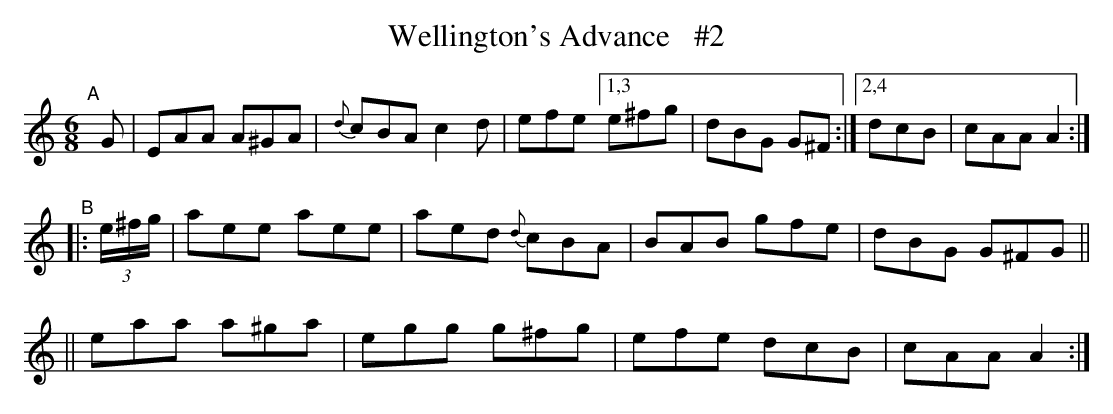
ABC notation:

X:1
T: Wellington's Advance   #2
M: 6/8
L: 1/8
K: Am
"^A"[|] G \
| EAA A^GA | {d}cBA c2d | efe [1,3e^fg | dBG G^F :|[2,4 dcB | cAA A2 :|
"^B"|: (3e/^f/g/ \
|  aee aee  | aed {d}cBA | BAB gfe | dBG G^FG ||
|| eaa a^ga | egg   g^fg | efe dcB | cAA A2 :|
